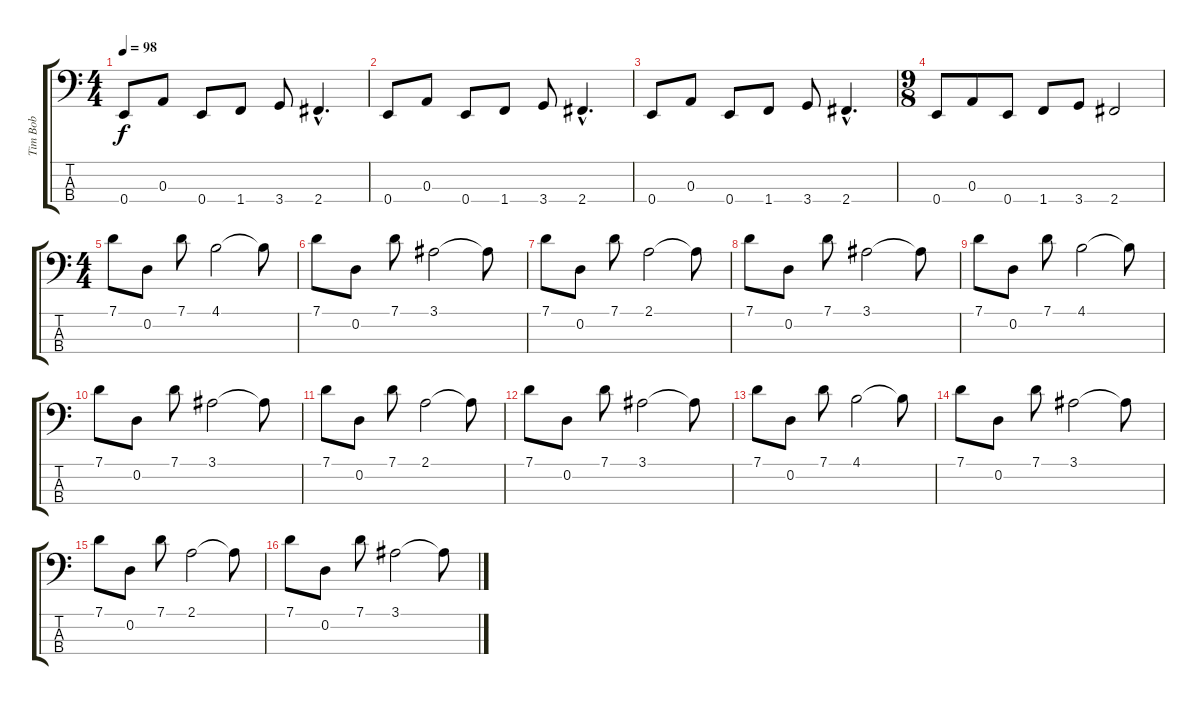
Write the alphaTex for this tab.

\track ("Tim Bob" "Tim Bob") {instrument slapbass1}
\staff {score tabs}
\tuning (G2 D2 A1 E1) {hide}
\ts (4 4)
\tempo 98
\clef f4
\ks c
0.4.8{dy f} 0.3.8 0.4.8 1.4.8 3.4.8 2.4{hac}.4{d} |
0.4.8 0.3.8 0.4.8 1.4.8 3.4.8 2.4{hac}.4{d} |
0.4.8 0.3.8 0.4.8 1.4.8 3.4.8 2.4{hac}.4{d} |
\ts (9 8)
0.4.8 0.3.8 0.4.8 1.4.8 3.4.8 2.4.2 |
\ts (4 4)
7.1.8 0.2.8 7.1.8 4.1.2 4.1{t}.8 |
7.1.8 0.2.8 7.1.8 3.1.2 3.1{t}.8 |
7.1.8 0.2.8 7.1.8 2.1.2 2.1{t}.8 |
7.1.8 0.2.8 7.1.8 3.1.2 3.1{t}.8 |
7.1.8 0.2.8 7.1.8 4.1.2 4.1{t}.8 |
7.1.8 0.2.8 7.1.8 3.1.2 3.1{t}.8 |
7.1.8 0.2.8 7.1.8 2.1.2 2.1{t}.8 |
7.1.8 0.2.8 7.1.8 3.1.2 3.1{t}.8 |
7.1.8 0.2.8 7.1.8 4.1.2 4.1{t}.8 |
7.1.8 0.2.8 7.1.8 3.1.2 3.1{t}.8 |
7.1.8 0.2.8 7.1.8 2.1.2 2.1{t}.8 |
7.1.8 0.2.8 7.1.8 3.1.2 3.1{t}.8
